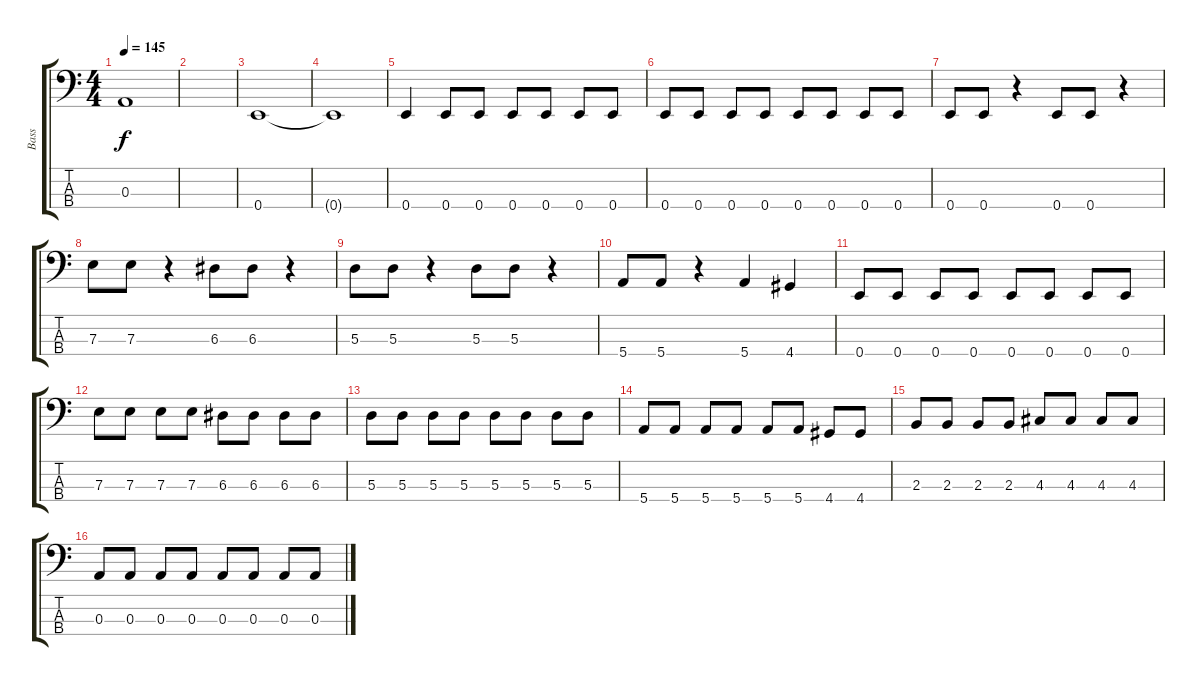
\track ("Bass" "Bass") {instrument electricbassfinger}
\staff {score tabs}
\tuning (G2 D2 A1 E1) {hide}
\ts (4 4)
\tempo 145
\clef f4
\ks c
0.3.1{dy f} |
|
0.4.1 |
0.4{t}.1 |
0.4.4 0.4.8 0.4.8 0.4.8 0.4.8 0.4.8 0.4.8 |
0.4.8 0.4.8 0.4.8 0.4.8 0.4.8 0.4.8 0.4.8 0.4.8 |
0.4.8 0.4.8 r.4 0.4.8 0.4.8 r.4 |
7.3.8 7.3.8 r.4 6.3.8 6.3.8 r.4 |
5.3.8 5.3.8 r.4 5.3.8 5.3.8 r.4 |
5.4.8 5.4.8 r.4 5.4.4 4.4.4 |
0.4.8 0.4.8 0.4.8 0.4.8 0.4.8 0.4.8 0.4.8 0.4.8 |
7.3.8 7.3.8 7.3.8 7.3.8 6.3.8 6.3.8 6.3.8 6.3.8 |
5.3.8 5.3.8 5.3.8 5.3.8 5.3.8 5.3.8 5.3.8 5.3.8 |
5.4.8 5.4.8 5.4.8 5.4.8 5.4.8 5.4.8 4.4.8 4.4.8 |
2.3.8 2.3.8 2.3.8 2.3.8 4.3.8 4.3.8 4.3.8 4.3.8 |
0.3.8 0.3.8 0.3.8 0.3.8 0.3.8 0.3.8 0.3.8 0.3.8
